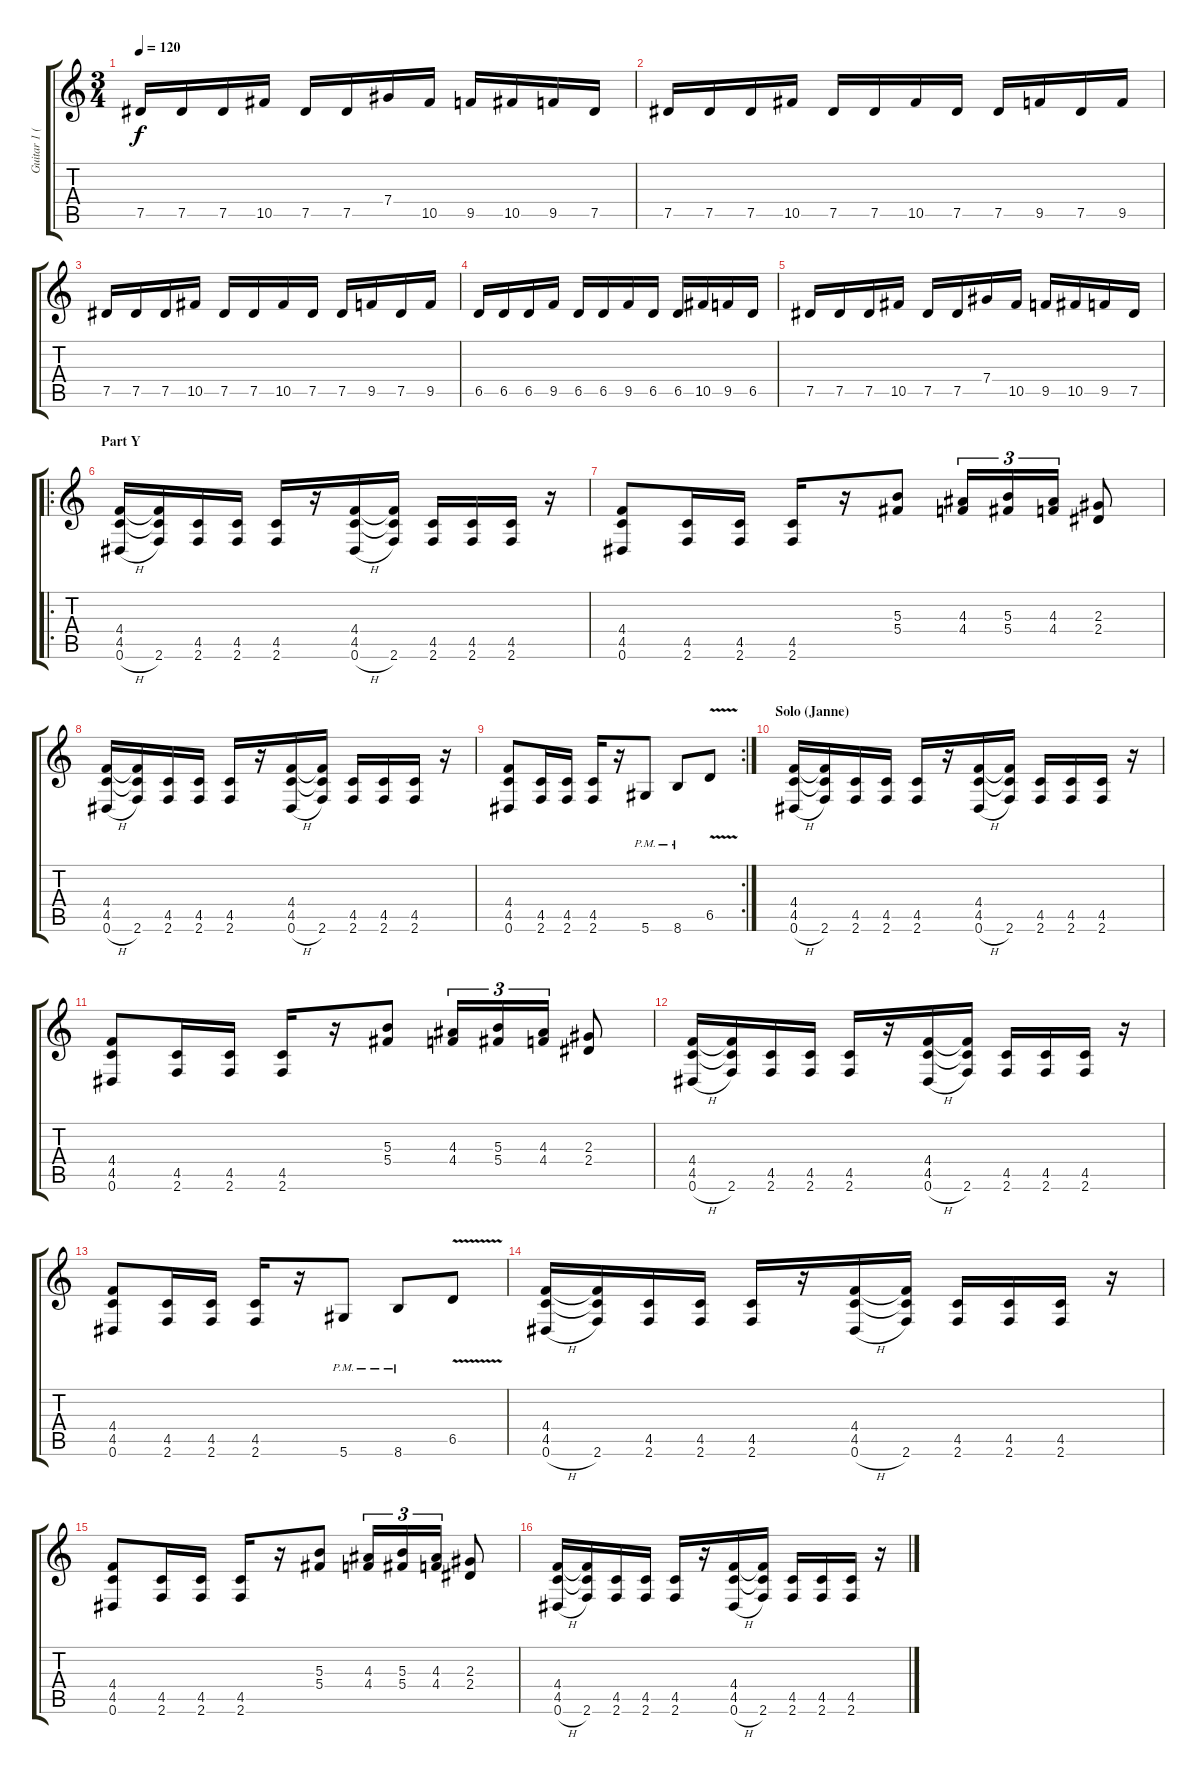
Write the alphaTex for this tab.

\track ("Guitar 1 (Janne)" "Guitar 1 (") {instrument distortionguitar}
\staff {score tabs}
\tuning (Eb4 Bb3 Gb3 Db3 Ab2 Eb2) {hide}
\ts (3 4)
\tempo 120
\clef g2
\ks c
7.5.16{dy f} 7.5.16 7.5.16 10.5.16 7.5.16 7.5.16 7.4.16 10.5.16 9.5.16 10.5.16 9.5.16 7.5.16 |
7.5.16 7.5.16 7.5.16 10.5.16 7.5.16 7.5.16 10.5.16 7.5.16 7.5.16 9.5.16 7.5.16 9.5.16 |
7.5.16 7.5.16 7.5.16 10.5.16 7.5.16 7.5.16 10.5.16 7.5.16 7.5.16 9.5.16 7.5.16 9.5.16 |
6.5.16 6.5.16 6.5.16 9.5.16 6.5.16 6.5.16 9.5.16 6.5.16 6.5.16 10.5.16 9.5.16 6.5.16 |
7.5.16 7.5.16 7.5.16 10.5.16 7.5.16 7.5.16 7.4.16 10.5.16 9.5.16 10.5.16 9.5.16 7.5.16 |
\ro
\section ("" "Part Y")
(4.4 4.5 0.6{h}).16 (4.4{t} 4.5{t} 2.6).16 (4.5 2.6).16 (4.5 2.6).16 (4.5 2.6).16 r.16 (4.4 4.5 0.6{h}).16 (4.4{t} 4.5{t} 2.6).16 (4.5 2.6).16 (4.5 2.6).16 (4.5 2.6).16 r.16 |
(4.4 4.5 0.6).8 (4.5 2.6).16 (4.5 2.6).16 (4.5 2.6).16 r.16 (5.3 5.4).8 (4.3 4.4).16{tu (3 2)} (5.3 5.4).16{tu (3 2)} (4.3 4.4).16{tu (3 2)} (2.3 2.4).8 |
(4.4 4.5 0.6{h}).16 (4.4{t} 4.5{t} 2.6).16 (4.5 2.6).16 (4.5 2.6).16 (4.5 2.6).16 r.16 (4.4 4.5 0.6{h}).16 (4.4{t} 4.5{t} 2.6).16 (4.5 2.6).16 (4.5 2.6).16 (4.5 2.6).16 r.16 |
\rc 2
(4.4 4.5 0.6).8 (4.5 2.6).16 (4.5 2.6).16 (4.5 2.6).16 r.16 5.6{pm}.8 8.6{pm}.8 6.5{v}.8 |
\section ("" "Solo (Janne)")
(4.4 4.5 0.6{h}).16 (4.4{t} 4.5{t} 2.6).16 (4.5 2.6).16 (4.5 2.6).16 (4.5 2.6).16 r.16 (4.4 4.5 0.6{h}).16 (4.4{t} 4.5{t} 2.6).16 (4.5 2.6).16 (4.5 2.6).16 (4.5 2.6).16 r.16 |
(4.4 4.5 0.6).8 (4.5 2.6).16 (4.5 2.6).16 (4.5 2.6).16 r.16 (5.3 5.4).8 (4.3 4.4).16{tu (3 2)} (5.3 5.4).16{tu (3 2)} (4.3 4.4).16{tu (3 2)} (2.3 2.4).8 |
(4.4 4.5 0.6{h}).16 (4.4{t} 4.5{t} 2.6).16 (4.5 2.6).16 (4.5 2.6).16 (4.5 2.6).16 r.16 (4.4 4.5 0.6{h}).16 (4.4{t} 4.5{t} 2.6).16 (4.5 2.6).16 (4.5 2.6).16 (4.5 2.6).16 r.16 |
(4.4 4.5 0.6).8 (4.5 2.6).16 (4.5 2.6).16 (4.5 2.6).16 r.16 5.6{pm}.8 8.6{pm}.8 6.5{v}.8 |
(4.4 4.5 0.6{h}).16 (4.4{t} 4.5{t} 2.6).16 (4.5 2.6).16 (4.5 2.6).16 (4.5 2.6).16 r.16 (4.4 4.5 0.6{h}).16 (4.4{t} 4.5{t} 2.6).16 (4.5 2.6).16 (4.5 2.6).16 (4.5 2.6).16 r.16 |
(4.4 4.5 0.6).8 (4.5 2.6).16 (4.5 2.6).16 (4.5 2.6).16 r.16 (5.3 5.4).8 (4.3 4.4).16{tu (3 2)} (5.3 5.4).16{tu (3 2)} (4.3 4.4).16{tu (3 2)} (2.3 2.4).8 |
(4.4 4.5 0.6{h}).16 (4.4{t} 4.5{t} 2.6).16 (4.5 2.6).16 (4.5 2.6).16 (4.5 2.6).16 r.16 (4.4 4.5 0.6{h}).16 (4.4{t} 4.5{t} 2.6).16 (4.5 2.6).16 (4.5 2.6).16 (4.5 2.6).16 r.16
